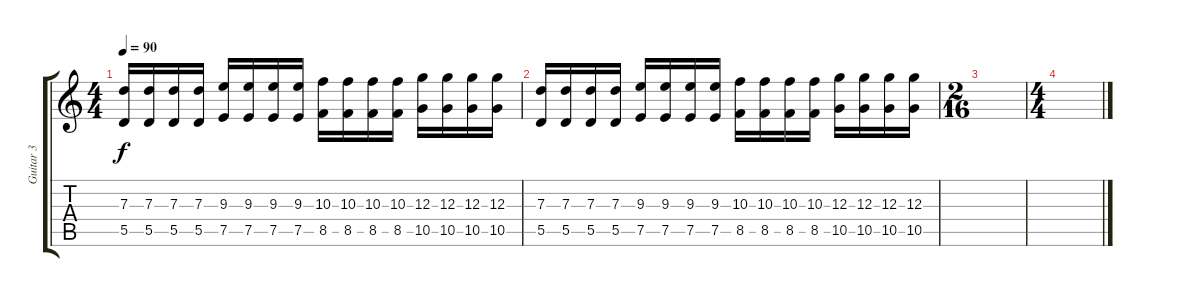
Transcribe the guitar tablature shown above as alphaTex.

\track ("Guitar 3" "Guitar 3") {instrument overdrivenguitar}
\staff {score tabs}
\tuning (E4 B3 G3 D3 A2 D2) {hide}
\ts (4 4)
\tempo 90
\clef g2
\ks c
(7.3 5.5).16{dy f} (7.3 5.5).16 (7.3 5.5).16 (7.3 5.5).16 (9.3 7.5).16 (9.3 7.5).16 (9.3 7.5).16 (9.3 7.5).16 (10.3 8.5).16 (10.3 8.5).16 (10.3 8.5).16 (10.3 8.5).16 (12.3 10.5).16 (12.3 10.5).16 (12.3 10.5).16 (12.3 10.5).16 |
(7.3 5.5).16 (7.3 5.5).16 (7.3 5.5).16 (7.3 5.5).16 (9.3 7.5).16 (9.3 7.5).16 (9.3 7.5).16 (9.3 7.5).16 (10.3 8.5).16 (10.3 8.5).16 (10.3 8.5).16 (10.3 8.5).16 (12.3 10.5).16 (12.3 10.5).16 (12.3 10.5).16 (12.3 10.5).16 |
\ts (2 16)
|
\ts (4 4)
